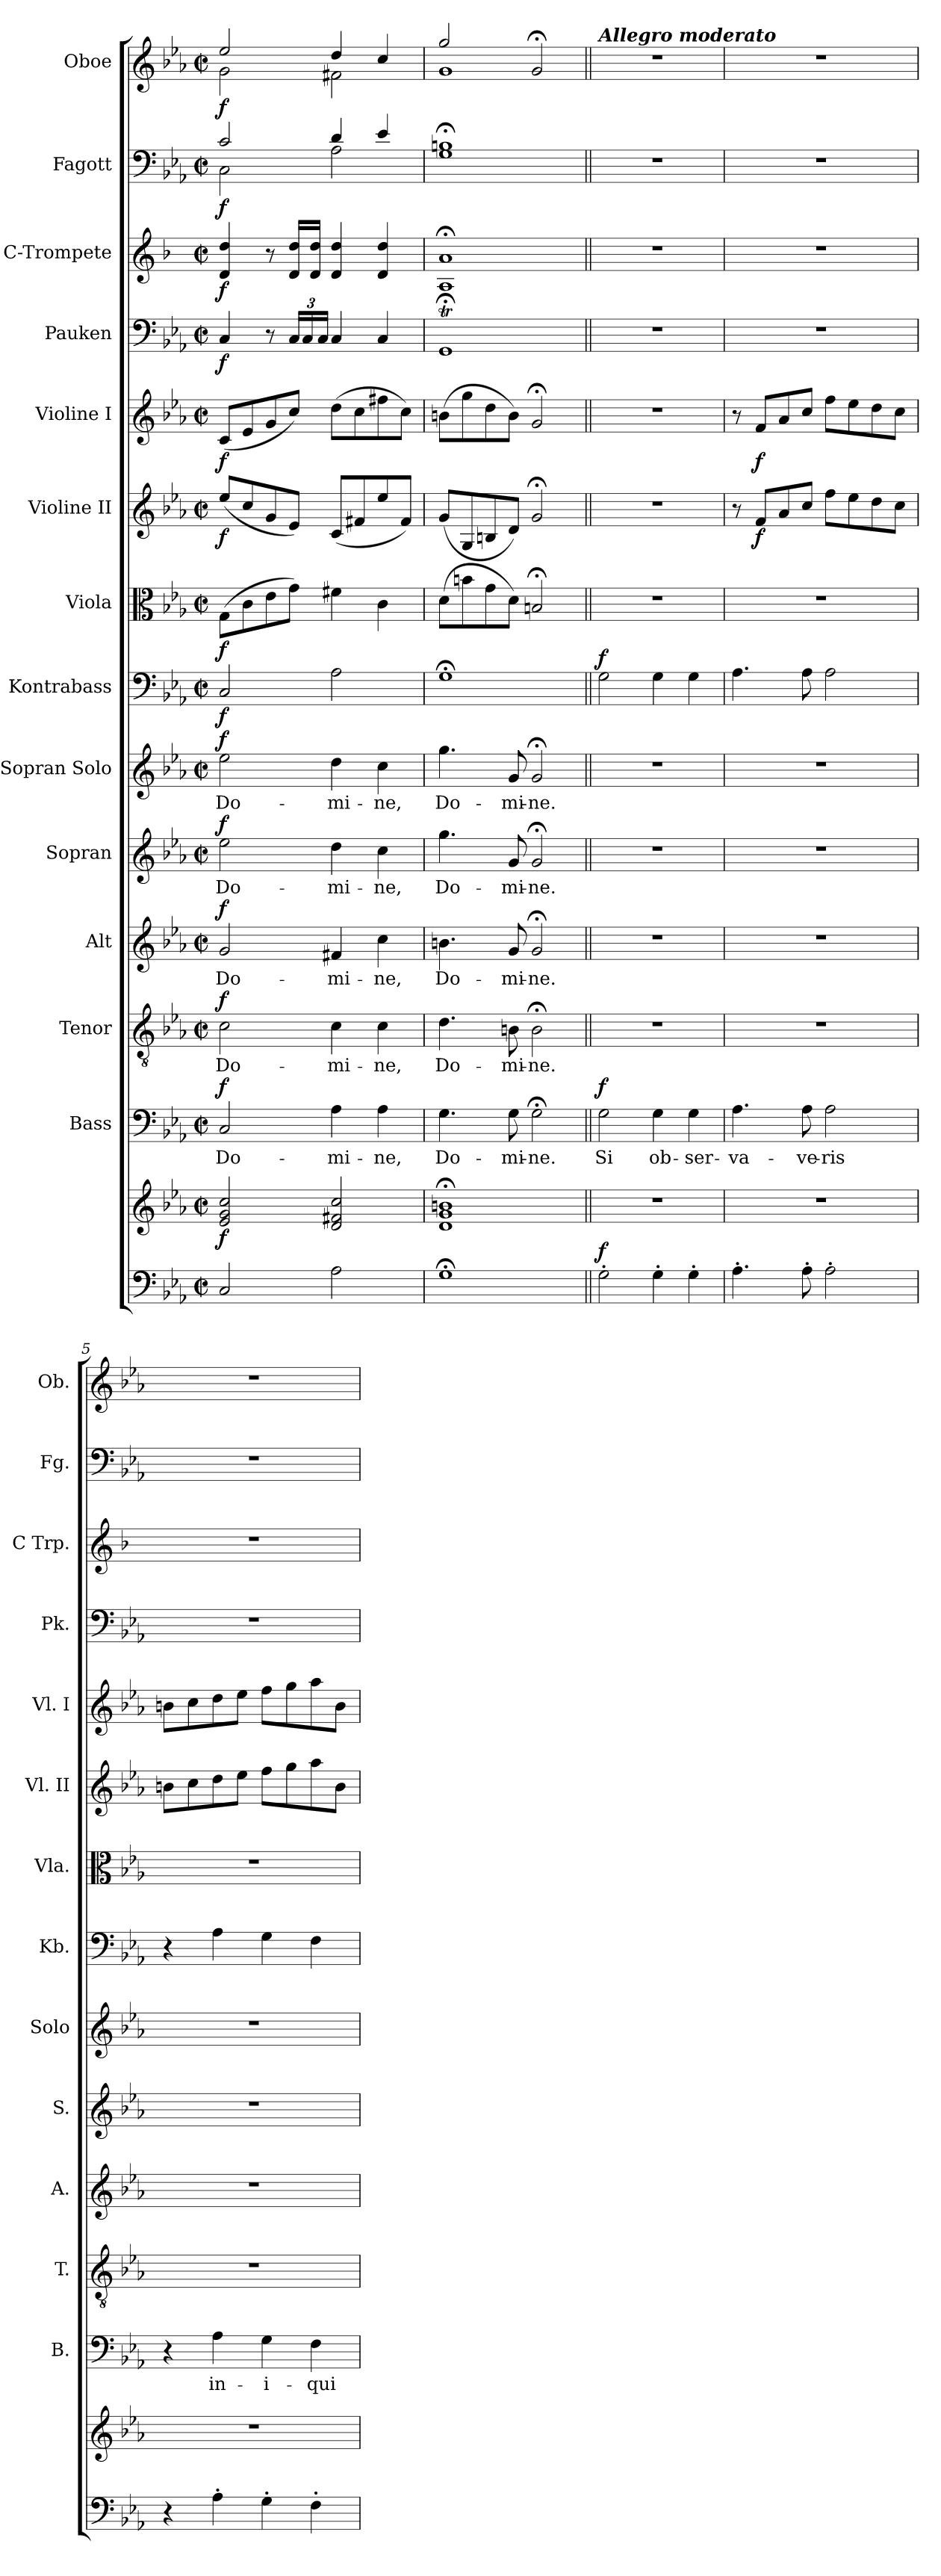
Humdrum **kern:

**kern	**kern	**dynam	**kern	**text	**dynam	**kern	**text	**dynam	**kern	**text	**dynam	**kern	**text	**dynam	**kern	**text	**dynam	**kern	**dynam	**kern	**dynam	**kern	**dynam	**kern	**dynam	**kern	**dynam	**kern	**dynam	**kern	**dynam	**kern	**dynam
*part14	*part14	*part14	*part13	*part13	*part13	*part12	*part12	*part12	*part11	*part11	*part11	*part10	*part10	*part10	*part9	*part9	*part9	*part8	*part8	*part7	*part7	*part6	*part6	*part5	*part5	*part4	*part4	*part3	*part3	*part2	*part2	*part1	*part1
*staff15	*staff14	*staff14/15	*staff13	*staff13	*staff13	*staff12	*staff12	*staff12	*staff11	*staff11	*staff11	*staff10	*staff10	*staff10	*staff9	*staff9	*staff9	*staff8	*staff8	*staff7	*staff7	*staff6	*staff6	*staff5	*staff5	*staff4	*staff4	*staff3	*staff3	*staff2	*staff2	*staff1	*staff1
*	*	*	*I"Bass	*	*	*I"Tenor	*	*	*I"Alt	*	*	*I"Sopran	*	*	*I"Sopran Solo	*	*	*I"Kontrabass	*	*I"Viola	*	*I"Violine II	*	*I"Violine I	*	*I"Pauken	*	*I"C-Trompete	*	*I"Fagott	*	*I"Oboe	*
*	*	*	*I'B.	*	*	*I'T.	*	*	*I'A.	*	*	*I'S.	*	*	*I'Solo	*	*	*I'Kb.	*	*I'Vla.	*	*I'Vl. II	*	*I'Vl. I	*	*I'Pk.	*	*I'C Trp.	*	*I'Fg.	*	*I'Ob.	*
*clefF4	*clefG2	*	*clefF4	*	*	*clefGv2	*	*	*clefG2	*	*	*clefG2	*	*	*clefG2	*	*	*clefF4	*	*clefC3	*	*clefG2	*	*clefG2	*	*clefF4	*	*clefG2	*	*clefF4	*	*clefG2	*
*	*	*	*	*	*	*	*	*	*	*	*	*	*	*	*	*	*	*ITrd7c12	*	*	*	*	*	*	*	*	*	*ITrd1c2	*	*	*	*	*
*k[b-e-a-]	*k[b-e-a-]	*	*k[b-e-a-]	*	*	*k[b-e-a-]	*	*	*k[b-e-a-]	*	*	*k[b-e-a-]	*	*	*k[b-e-a-]	*	*	*k[b-e-a-]	*	*k[b-e-a-]	*	*k[b-e-a-]	*	*k[b-e-a-]	*	*k[b-e-a-]	*	*k[b-e-a-]	*	*k[b-e-a-]	*	*k[b-e-a-]	*
*E-:	*E-:	*	*E-:	*	*	*E-:	*	*	*E-:	*	*	*E-:	*	*	*E-:	*	*	*E-:	*	*E-:	*	*E-:	*	*E-:	*	*E-:	*	*E-:	*	*E-:	*	*E-:	*
*M2/2	*M2/2	*	*M2/2	*	*	*M2/2	*	*	*M2/2	*	*	*M2/2	*	*	*M2/2	*	*	*M2/2	*	*M2/2	*	*M2/2	*	*M2/2	*	*M2/2	*	*M2/2	*	*M2/2	*	*M2/2	*
*met(c|)	*met(c|)	*	*met(c|)	*	*	*met(c|)	*	*	*met(c|)	*	*	*met(c|)	*	*	*met(c|)	*	*	*met(c|)	*	*met(c|)	*	*met(c|)	*	*met(c|)	*	*met(c|)	*	*met(c|)	*	*met(c|)	*	*met(c|)	*
=1	=1	=1	=1	=1	=1	=1	=1	=1	=1	=1	=1	=1	=1	=1	=1	=1	=1	=1	=1	=1	=1	=1	=1	=1	=1	=1	=1	=1	=1	=1	=1	=1	=1
!	!	!	!	!	!	!	!	!	!	!	!	!	!	!	!	!	!	!	!	!	!	!	!	!	!	!	!	!	!	!	!	!LO:TX:a:Bi:t=Adagio	!
!	!	!LO:DY:b	!	!LO:LY:b	!LO:DY:a	!	!LO:LY:b	!LO:DY:a	!	!LO:LY:b	!LO:DY:a	!	!LO:LY:b	!LO:DY:a	!	!LO:LY:b	!LO:DY:a	!	!LO:DY:b	!	!LO:DY:b	!	!LO:DY:b	!	!LO:DY:b	!	!LO:DY:b	!	!LO:DY:b	!	!LO:DY:b	!	!LO:DY:b
*	*	*	*	*	*	*	*	*	*	*	*	*	*	*	*	*	*	*	*	*	*	*	*	*	*	*	*	*	*	*^	*	*^	*
2C/	2e-/ 2g/ 2cc/	f	2C/	Do-	f	2c\	Do-	f	2g/	Do-	f	2ee-\	Do-	f	2ee-\	Do-	f	2CC/	f	(>8G\L	f	(<8ee-/L	f	(<8c/L	f	4C/	f	4c/ 4cc/	f	2c/	2C\	f	2ee-/	2g\	f
.	.	.	.	.	.	.	.	.	.	.	.	.	.	.	.	.	.	.	.	8c\	.	8cc/	.	8e-/	.	.	.	.	.	.	.	.	.	.	.
.	.	.	.	.	.	.	.	.	.	.	.	.	.	.	.	.	.	.	.	8e-\	.	8g/	.	8g/	.	8r	.	8r	.	.	.	.	.	.	.
.	.	.	.	.	.	.	.	.	.	.	.	.	.	.	.	.	.	.	.	8g\J)	.	8e-/J)	.	8cc/J)	.	24C/LL	.	16c/ 16cc/LL	.	.	.	.	.	.	.
.	.	.	.	.	.	.	.	.	.	.	.	.	.	.	.	.	.	.	.	.	.	.	.	.	.	24C/	.	.	.	.	.	.	.	.	.
.	.	.	.	.	.	.	.	.	.	.	.	.	.	.	.	.	.	.	.	.	.	.	.	.	.	.	.	16c/ 16cc/JJ	.	.	.	.	.	.	.
.	.	.	.	.	.	.	.	.	.	.	.	.	.	.	.	.	.	.	.	.	.	.	.	.	.	24C/JJ	.	.	.	.	.	.	.	.	.
!	!	!	!	!LO:LY:b	!	!	!LO:LY:b	!	!	!LO:LY:b	!	!	!LO:LY:b	!	!	!LO:LY:b	!	!	!	!	!	!	!	!	!	!	!	!	!	!	!	!	!	!	!
2A-\	2d/ 2f#X/ 2cc/	.	4A-\	-mi-	.	4c\	-mi-	.	4f#X/	-mi-	.	4dd\	-mi-	.	4dd\	-mi-	.	2AA-\	.	4f#X\	.	(<8c/L	.	(>8dd\L	.	4C/	.	4c/ 4cc/	.	4d/	2A-\	.	4dd/	2f#X\	.
.	.	.	.	.	.	.	.	.	.	.	.	.	.	.	.	.	.	.	.	.	.	8f#X/	.	8cc\	.	.	.	.	.	.	.	.	.	.	.
!	!	!	!	!LO:LY:b	!	!	!LO:LY:b	!	!	!LO:LY:b	!	!	!LO:LY:b	!	!	!LO:LY:b	!	!	!	!	!	!	!	!	!	!	!	!	!	!	!	!	!	!	!
.	.	.	4A-\	-ne,	.	4c\	-ne,	.	4cc\	-ne,	.	4cc\	-ne,	.	4cc\	-ne,	.	.	.	4c\	.	8ee-/	.	8ff#X\	.	4C/	.	4c/ 4cc/	.	4e-/	.	.	4cc/	.	.
.	.	.	.	.	.	.	.	.	.	.	.	.	.	.	.	.	.	.	.	.	.	8f#/J)	.	8cc\J)	.	.	.	.	.	.	.	.	.	.	.
=2	=2	=2	=2	=2	=2	=2	=2	=2	=2	=2	=2	=2	=2	=2	=2	=2	=2	=2	=2	=2	=2	=2	=2	=2	=2	=2	=2	=2	=2	=2	=2	=2	=2	=2	=2
!	!	!	!	!LO:LY:b	!	!	!LO:LY:b	!	!	!LO:LY:b	!	!	!LO:LY:b	!	!	!LO:LY:b	!	!	!	!	!	!	!	!	!	!	!	!	!	!	!	!	!	!	!
1G;<	1d;< 1g;< 1bn;<	.	4.G\	Do-	.	4.d\	Do-	.	4.bn\	Do-	.	4.gg\	Do-	.	4.gg\	Do-	.	1GG;<	.	(>8d\L	.	(<8g/L	.	(>8bn\L	.	1GG;<t	.	1G;< 1g;<	.	1Bn;<	1G	.	2gg/	1g	.
.	.	.	.	.	.	.	.	.	.	.	.	.	.	.	.	.	.	.	.	8bn\	.	8G/	.	8gg\	.	.	.	.	.	.	.	.	.	.	.
.	.	.	.	.	.	.	.	.	.	.	.	.	.	.	.	.	.	.	.	8g\	.	8Bn/	.	8dd\	.	.	.	.	.	.	.	.	.	.	.
!	!	!	!	!LO:LY:b	!	!	!LO:LY:b	!	!	!LO:LY:b	!	!	!LO:LY:b	!	!	!LO:LY:b	!	!	!	!	!	!	!	!	!	!	!	!	!	!	!	!	!	!	!
.	.	.	8G\	-mi-	.	8Bn\	-mi-	.	8g/	-mi-	.	8g/	-mi-	.	8g/	-mi-	.	.	.	8d\J)	.	8d/J)	.	8b\J)	.	.	.	.	.	.	.	.	.	.	.
!	!	!	!	!LO:LY:b	!	!	!LO:LY:b	!	!	!LO:LY:b	!	!	!LO:LY:b	!	!	!LO:LY:b	!	!	!	!	!	!	!	!	!	!	!	!	!	!	!	!	!	!	!
.	.	.	2G;<\	-ne.	.	2B;<\	-ne.	.	2g;</	-ne.	.	2g;</	-ne.	.	2g;</	-ne.	.	.	.	2Bn;</	.	2g;</	.	2g;</	.	.	.	.	.	.	.	.	2g;</	.	.
*	*	*	*	*	*	*	*	*	*	*	*	*	*	*	*	*	*	*	*	*	*	*	*	*	*	*	*	*	*	*v	*v	*	*	*	*
*	*	*	*	*	*	*	*	*	*	*	*	*	*	*	*	*	*	*	*	*	*	*	*	*	*	*	*	*	*	*	*	*v	*v	*
=3||	=3||	=3||	=3||	=3||	=3||	=3||	=3||	=3||	=3||	=3||	=3||	=3||	=3||	=3||	=3||	=3||	=3||	=3||	=3||	=3||	=3||	=3||	=3||	=3||	=3||	=3||	=3||	=3||	=3||	=3||	=3||	=3||	=3||
!	!	!	!	!	!	!	!	!	!	!	!	!	!	!	!	!	!	!	!	!	!	!	!	!	!	!	!	!	!	!	!	!LO:TX:a:Bi:t=Allegro moderato	!
!	!	!LO:DY:a=2	!	!LO:LY:b	!LO:DY:a	!	!	!	!	!	!	!	!	!	!	!	!	!	!LO:DY:a	!	!	!	!	!	!	!	!	!	!	!	!	!	!
2G'>\	1r	f	2G\	Si	f	1r	.	.	1r	.	.	1r	.	.	1r	.	.	2GG\	f	1r	.	1r	.	1r	.	1r	.	1r	.	1r	.	1r	.
!	!	!	!	!LO:LY:b	!	!	!	!	!	!	!	!	!	!	!	!	!	!	!	!	!	!	!	!	!	!	!	!	!	!	!	!	!
4G'>\	.	.	4G\	ob-	.	.	.	.	.	.	.	.	.	.	.	.	.	4GG\	.	.	.	.	.	.	.	.	.	.	.	.	.	.	.
!	!	!	!	!LO:LY:b	!	!	!	!	!	!	!	!	!	!	!	!	!	!	!	!	!	!	!	!	!	!	!	!	!	!	!	!	!
4G'>\	.	.	4G\	-ser-	.	.	.	.	.	.	.	.	.	.	.	.	.	4GG\	.	.	.	.	.	.	.	.	.	.	.	.	.	.	.
=4	=4	=4	=4	=4	=4	=4	=4	=4	=4	=4	=4	=4	=4	=4	=4	=4	=4	=4	=4	=4	=4	=4	=4	=4	=4	=4	=4	=4	=4	=4	=4	=4	=4
!	!	!	!	!LO:LY:b	!	!	!	!	!	!	!	!	!	!	!	!	!	!	!	!	!	!	!	!	!	!	!	!	!	!	!	!	!
4.A-'>\	1r	.	4.A-\	-va-	.	1r	.	.	1r	.	.	1r	.	.	1r	.	.	4.AA-\	.	1r	.	8r	.	8r	.	1r	.	1r	.	1r	.	1r	.
!	!	!	!	!	!	!	!	!	!	!	!	!	!	!	!	!	!	!	!	!	!	!	!LO:DY:b	!	!LO:DY:b	!	!	!	!	!	!	!	!
.	.	.	.	.	.	.	.	.	.	.	.	.	.	.	.	.	.	.	.	.	.	8f/L	f	8f/L	f	.	.	.	.	.	.	.	.
.	.	.	.	.	.	.	.	.	.	.	.	.	.	.	.	.	.	.	.	.	.	8a-/	.	8a-/	.	.	.	.	.	.	.	.	.
!	!	!	!	!LO:LY:b	!	!	!	!	!	!	!	!	!	!	!	!	!	!	!	!	!	!	!	!	!	!	!	!	!	!	!	!	!
8A-'>\	.	.	8A-\	-ve-	.	.	.	.	.	.	.	.	.	.	.	.	.	8AA-\	.	.	.	8cc/J	.	8cc/J	.	.	.	.	.	.	.	.	.
!	!	!	!	!LO:LY:b	!	!	!	!	!	!	!	!	!	!	!	!	!	!	!	!	!	!	!	!	!	!	!	!	!	!	!	!	!
2A-'>\	.	.	2A-\	-ris	.	.	.	.	.	.	.	.	.	.	.	.	.	2AA-\	.	.	.	8ff\L	.	8ff\L	.	.	.	.	.	.	.	.	.
.	.	.	.	.	.	.	.	.	.	.	.	.	.	.	.	.	.	.	.	.	.	8ee-\	.	8ee-\	.	.	.	.	.	.	.	.	.
.	.	.	.	.	.	.	.	.	.	.	.	.	.	.	.	.	.	.	.	.	.	8dd\	.	8dd\	.	.	.	.	.	.	.	.	.
.	.	.	.	.	.	.	.	.	.	.	.	.	.	.	.	.	.	.	.	.	.	8cc\J	.	8cc\J	.	.	.	.	.	.	.	.	.
=5	=5	=5	=5	=5	=5	=5	=5	=5	=5	=5	=5	=5	=5	=5	=5	=5	=5	=5	=5	=5	=5	=5	=5	=5	=5	=5	=5	=5	=5	=5	=5	=5	=5
4r	1r	.	4r	.	.	1r	.	.	1r	.	.	1r	.	.	1r	.	.	4r	.	1r	.	8bn\L	.	8bn\L	.	1r	.	1r	.	1r	.	1r	.
.	.	.	.	.	.	.	.	.	.	.	.	.	.	.	.	.	.	.	.	.	.	8cc\	.	8cc\	.	.	.	.	.	.	.	.	.
!	!	!	!	!LO:LY:b	!	!	!	!	!	!	!	!	!	!	!	!	!	!	!	!	!	!	!	!	!	!	!	!	!	!	!	!	!
4A-'>\	.	.	4A-\	in-	.	.	.	.	.	.	.	.	.	.	.	.	.	4AA-\	.	.	.	8dd\	.	8dd\	.	.	.	.	.	.	.	.	.
.	.	.	.	.	.	.	.	.	.	.	.	.	.	.	.	.	.	.	.	.	.	8ee-\J	.	8ee-\J	.	.	.	.	.	.	.	.	.
!	!	!	!	!LO:LY:b	!	!	!	!	!	!	!	!	!	!	!	!	!	!	!	!	!	!	!	!	!	!	!	!	!	!	!	!	!
4G'>\	.	.	4G\	-i-	.	.	.	.	.	.	.	.	.	.	.	.	.	4GG\	.	.	.	8ff\L	.	8ff\L	.	.	.	.	.	.	.	.	.
.	.	.	.	.	.	.	.	.	.	.	.	.	.	.	.	.	.	.	.	.	.	8gg\	.	8gg\	.	.	.	.	.	.	.	.	.
!	!	!	!	!LO:LY:b	!	!	!	!	!	!	!	!	!	!	!	!	!	!	!	!	!	!	!	!	!	!	!	!	!	!	!	!	!
4F'>\	.	.	4F\	-qui-	.	.	.	.	.	.	.	.	.	.	.	.	.	4FF\	.	.	.	8aa-\	.	8aa-\	.	.	.	.	.	.	.	.	.
.	.	.	.	.	.	.	.	.	.	.	.	.	.	.	.	.	.	.	.	.	.	8b\J	.	8b\J	.	.	.	.	.	.	.	.	.
=	=	=	=	=	=	=	=	=	=	=	=	=	=	=	=	=	=	=	=	=	=	=	=	=	=	=	=	=	=	=	=	=	=
*-	*-	*-	*-	*-	*-	*-	*-	*-	*-	*-	*-	*-	*-	*-	*-	*-	*-	*-	*-	*-	*-	*-	*-	*-	*-	*-	*-	*-	*-	*-	*-	*-	*-
